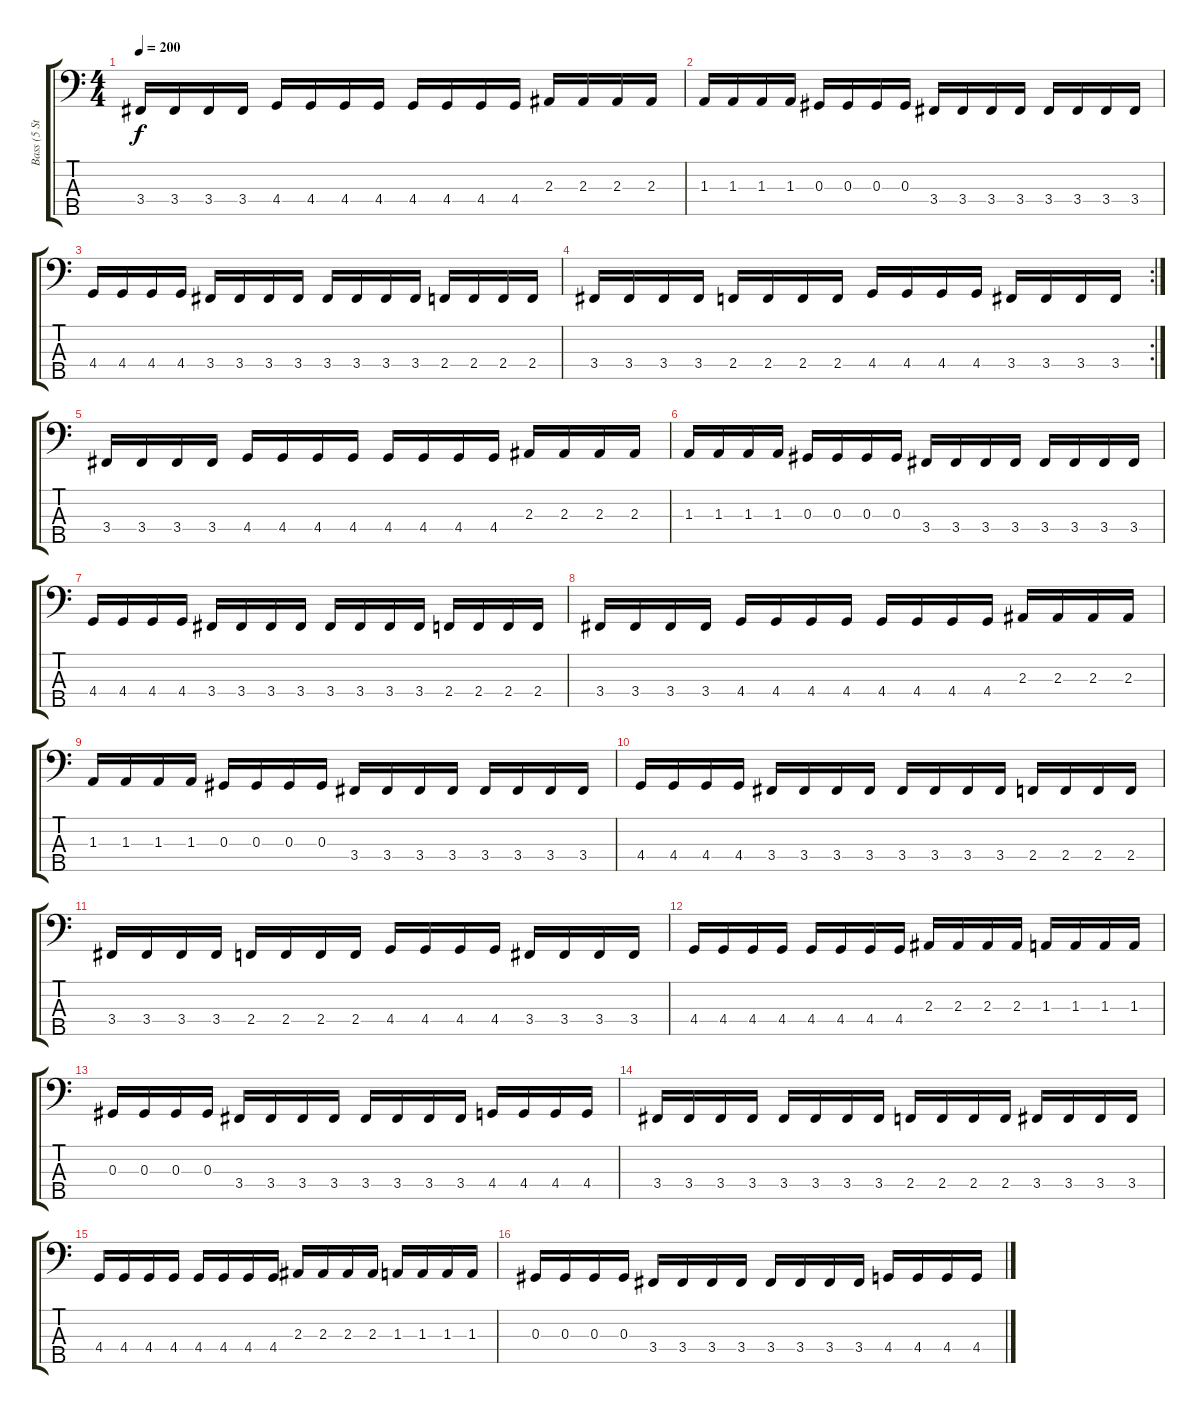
\track ("Bass (5 String Bass - A#)" "Bass (5 St") {instrument electricbasspick}
\staff {score tabs}
\tuning (Gb2 Db2 Ab1 Eb1 Bb0) {hide}
\ts (4 4)
\tempo 200
\clef f4
\ks c
3.4.16{dy f} 3.4.16 3.4.16 3.4.16 4.4.16 4.4.16 4.4.16 4.4.16 4.4.16 4.4.16 4.4.16 4.4.16 2.3.16 2.3.16 2.3.16 2.3.16 |
1.3.16 1.3.16 1.3.16 1.3.16 0.3.16 0.3.16 0.3.16 0.3.16 3.4.16 3.4.16 3.4.16 3.4.16 3.4.16 3.4.16 3.4.16 3.4.16 |
4.4.16 4.4.16 4.4.16 4.4.16 3.4.16 3.4.16 3.4.16 3.4.16 3.4.16 3.4.16 3.4.16 3.4.16 2.4.16 2.4.16 2.4.16 2.4.16 |
\rc 2
3.4.16 3.4.16 3.4.16 3.4.16 2.4.16 2.4.16 2.4.16 2.4.16 4.4.16 4.4.16 4.4.16 4.4.16 3.4.16 3.4.16 3.4.16 3.4.16 |
3.4.16 3.4.16 3.4.16 3.4.16 4.4.16 4.4.16 4.4.16 4.4.16 4.4.16 4.4.16 4.4.16 4.4.16 2.3.16 2.3.16 2.3.16 2.3.16 |
1.3.16 1.3.16 1.3.16 1.3.16 0.3.16 0.3.16 0.3.16 0.3.16 3.4.16 3.4.16 3.4.16 3.4.16 3.4.16 3.4.16 3.4.16 3.4.16 |
4.4.16 4.4.16 4.4.16 4.4.16 3.4.16 3.4.16 3.4.16 3.4.16 3.4.16 3.4.16 3.4.16 3.4.16 2.4.16 2.4.16 2.4.16 2.4.16 |
3.4.16 3.4.16 3.4.16 3.4.16 4.4.16 4.4.16 4.4.16 4.4.16 4.4.16 4.4.16 4.4.16 4.4.16 2.3.16 2.3.16 2.3.16 2.3.16 |
1.3.16 1.3.16 1.3.16 1.3.16 0.3.16 0.3.16 0.3.16 0.3.16 3.4.16 3.4.16 3.4.16 3.4.16 3.4.16 3.4.16 3.4.16 3.4.16 |
4.4.16 4.4.16 4.4.16 4.4.16 3.4.16 3.4.16 3.4.16 3.4.16 3.4.16 3.4.16 3.4.16 3.4.16 2.4.16 2.4.16 2.4.16 2.4.16 |
3.4.16 3.4.16 3.4.16 3.4.16 2.4.16 2.4.16 2.4.16 2.4.16 4.4.16 4.4.16 4.4.16 4.4.16 3.4.16 3.4.16 3.4.16 3.4.16 |
4.4.16 4.4.16 4.4.16 4.4.16 4.4.16 4.4.16 4.4.16 4.4.16 2.3.16 2.3.16 2.3.16 2.3.16 1.3.16 1.3.16 1.3.16 1.3.16 |
0.3.16 0.3.16 0.3.16 0.3.16 3.4.16 3.4.16 3.4.16 3.4.16 3.4.16 3.4.16 3.4.16 3.4.16 4.4.16 4.4.16 4.4.16 4.4.16 |
3.4.16 3.4.16 3.4.16 3.4.16 3.4.16 3.4.16 3.4.16 3.4.16 2.4.16 2.4.16 2.4.16 2.4.16 3.4.16 3.4.16 3.4.16 3.4.16 |
4.4.16 4.4.16 4.4.16 4.4.16 4.4.16 4.4.16 4.4.16 4.4.16 2.3.16 2.3.16 2.3.16 2.3.16 1.3.16 1.3.16 1.3.16 1.3.16 |
0.3.16 0.3.16 0.3.16 0.3.16 3.4.16 3.4.16 3.4.16 3.4.16 3.4.16 3.4.16 3.4.16 3.4.16 4.4.16 4.4.16 4.4.16 4.4.16
